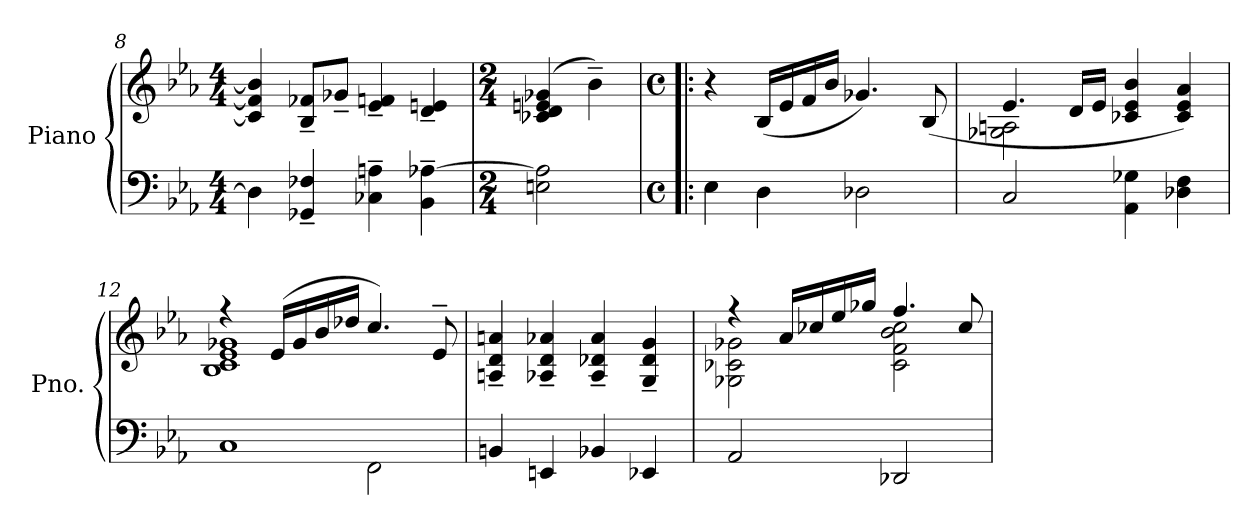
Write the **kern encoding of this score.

**kern	**kern
*part1	*part1
*staff2	*staff1
*I"Piano	*
*I'Pno.	*
*clefF4	*clefG2
*k[b-e-a-]	*k[b-e-a-]
*M4/4	*M4/4
=8	=8
4D-\]	4c-/] 4f/] 4b-/]
4GG-X/~ 4F-X/~	8B-/~ 8f-X/~L
.	8g-X~/J
4C-X\~ 4An\~	4e-/~ 4fn/~
4BB-\~ [4A-X\~	4d/~ 4en/~
!!LO:LB:g=z
=9	=9
*M2/4	*M2/4
2En\ 2A-\]	(4c-X/ 4d/ 4en/ 4g-X/
.	4b-~\)
=10!|:	=10!|:
*M4/4	*M4/4
*met(c)	*met(c)
4E-\	4r
4D\	(>16B-/LL
.	16e-/
.	16f/
.	16b-/JJ
2D-X\	4.g-X/)
.	(>8B-/
=11	=11
*	*^
2C/	4.e-/	2G-X\ 2An\
.	16d/LL	.
.	16e-/JJ	.
4AA-\ 4G-X\	4c-X/ 4e-/ 4b-/	2ryy
4D-X\ 4F\	4c-/ 4e-/ 4a-/)	.
=12	=12	=12
*^	*	*
1C	2ryy	4r	1B- 1c 1e- 1g-X
.	.	(16e-/LL	.
.	.	16g-/	.
.	.	16b-/	.
.	.	16dd-X/JJ	.
.	2FF\	4.cc/)	.
.	.	8e-~/	.
*v	*v	*	*
*	*v	*v
=13	=13
4BBn/	4An/~ 4d/~ 4an/~
4EEn/	4A-X/~ 4d/~ 4a-X/~
4BB-X/	4A-/~ 4d-X/~ 4a-/~
4EE-X/	4G/~ 4d-/~ 4g/~
!!LO:LB:g=z
=14	=14
*	*^
2AA-/	4r	2G-X\ 2c-X\ 2g-X\
.	16a-/LL	.
.	16cc-X/	.
.	16ee-/	.
.	16gg-X/JJ	.
2DD-X/	4.ff/	2c-\ 2f\ 2b-\ 2cc-\
.	8cc-/	.
*	*v	*v
=	=
*-	*-
